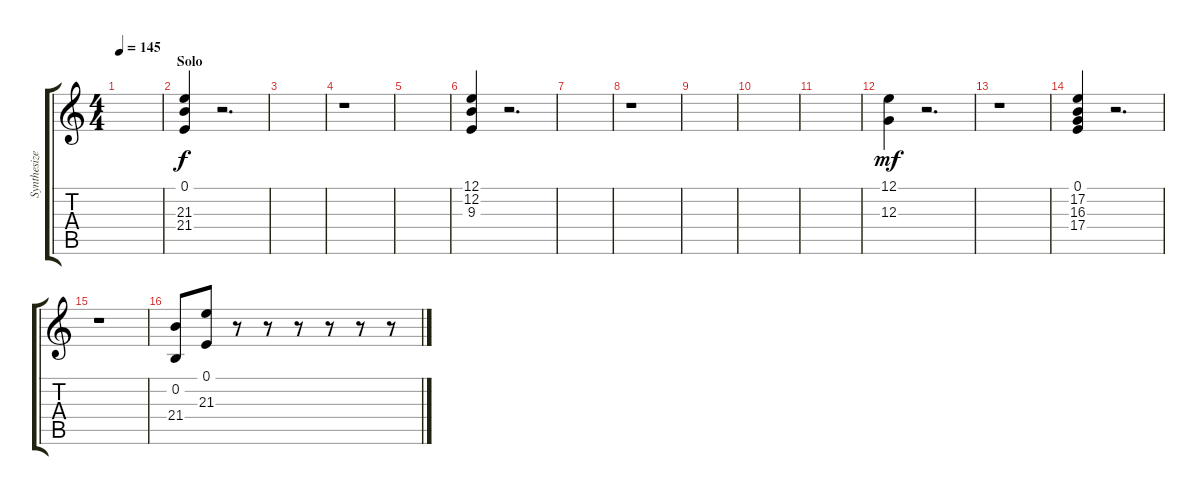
\track ("Synthesizer" "Synthesize") {instrument lead6voice}
\staff {score tabs}
\tuning (E4 B3 G3 D3 A2 E2) {hide}
\ts (4 4)
\tempo 145
\clef g2
\ks c
|
\section ("" "Solo")
(0.1 21.3 21.4).4 r.2{d} |
|
r.1 |
|
(12.1 12.2 9.3).4 r.2{d} |
|
r.1 |
|
|
|
(12.1 12.3).4{dy mf} r.2{d} |
r.1 |
(0.1 17.2 16.3 17.4).4 r.2{d} |
r.1 |
(0.2 21.4).8 (0.1 21.3).8 r.8 r.8 r.8 r.8 r.8 r.8
